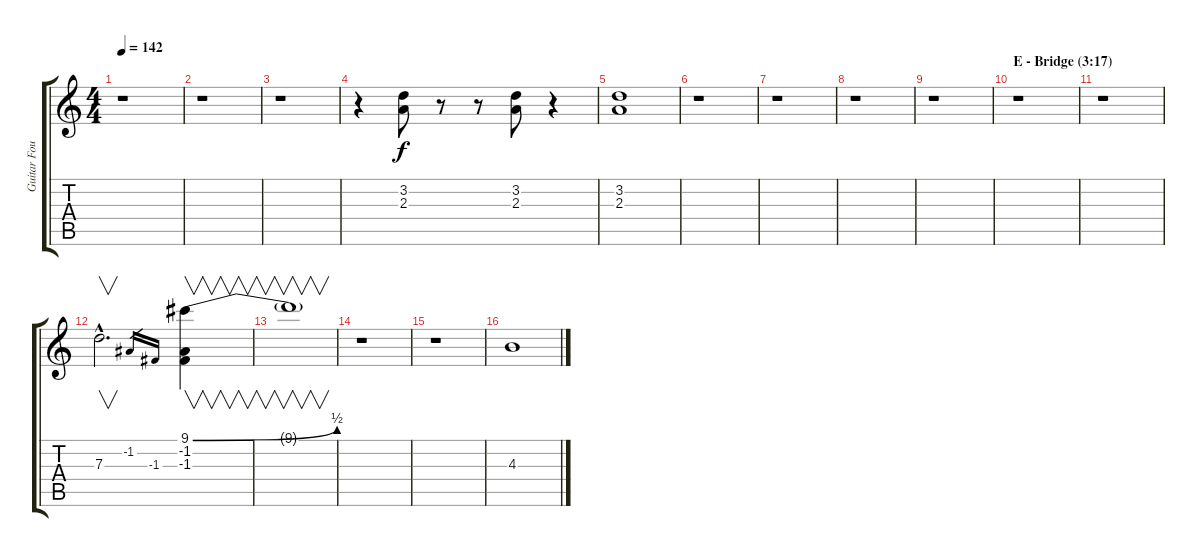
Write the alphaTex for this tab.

\track ("Guitar Four" "Guitar Fou") {instrument distortionguitar}
\staff {score tabs}
\tuning (E4 B3 G3 D3 A2 E2) {hide}
\ts (4 4)
\tempo 142
\clef g2
\ks c
r.1{dy f} |
r.1 |
r.1 |
r.4 (3.2 2.3).8 r.8 r.8 (3.2 2.3).8 r.4 |
(3.2 2.3).1 |
r.1 |
r.1 |
r.1 |
r.1 |
\section ("" "E - Bridge (3:17)")
r.1 |
r.1 |
7.3{hac}.2{v d} -1.2.16{gr} -1.3.16{gr} (9.1{be (bend 0 0 60 2)} -1.2 -1.3).4{v} |
9.1{t}.1{v} |
r.1 |
r.1 |
4.3.1
